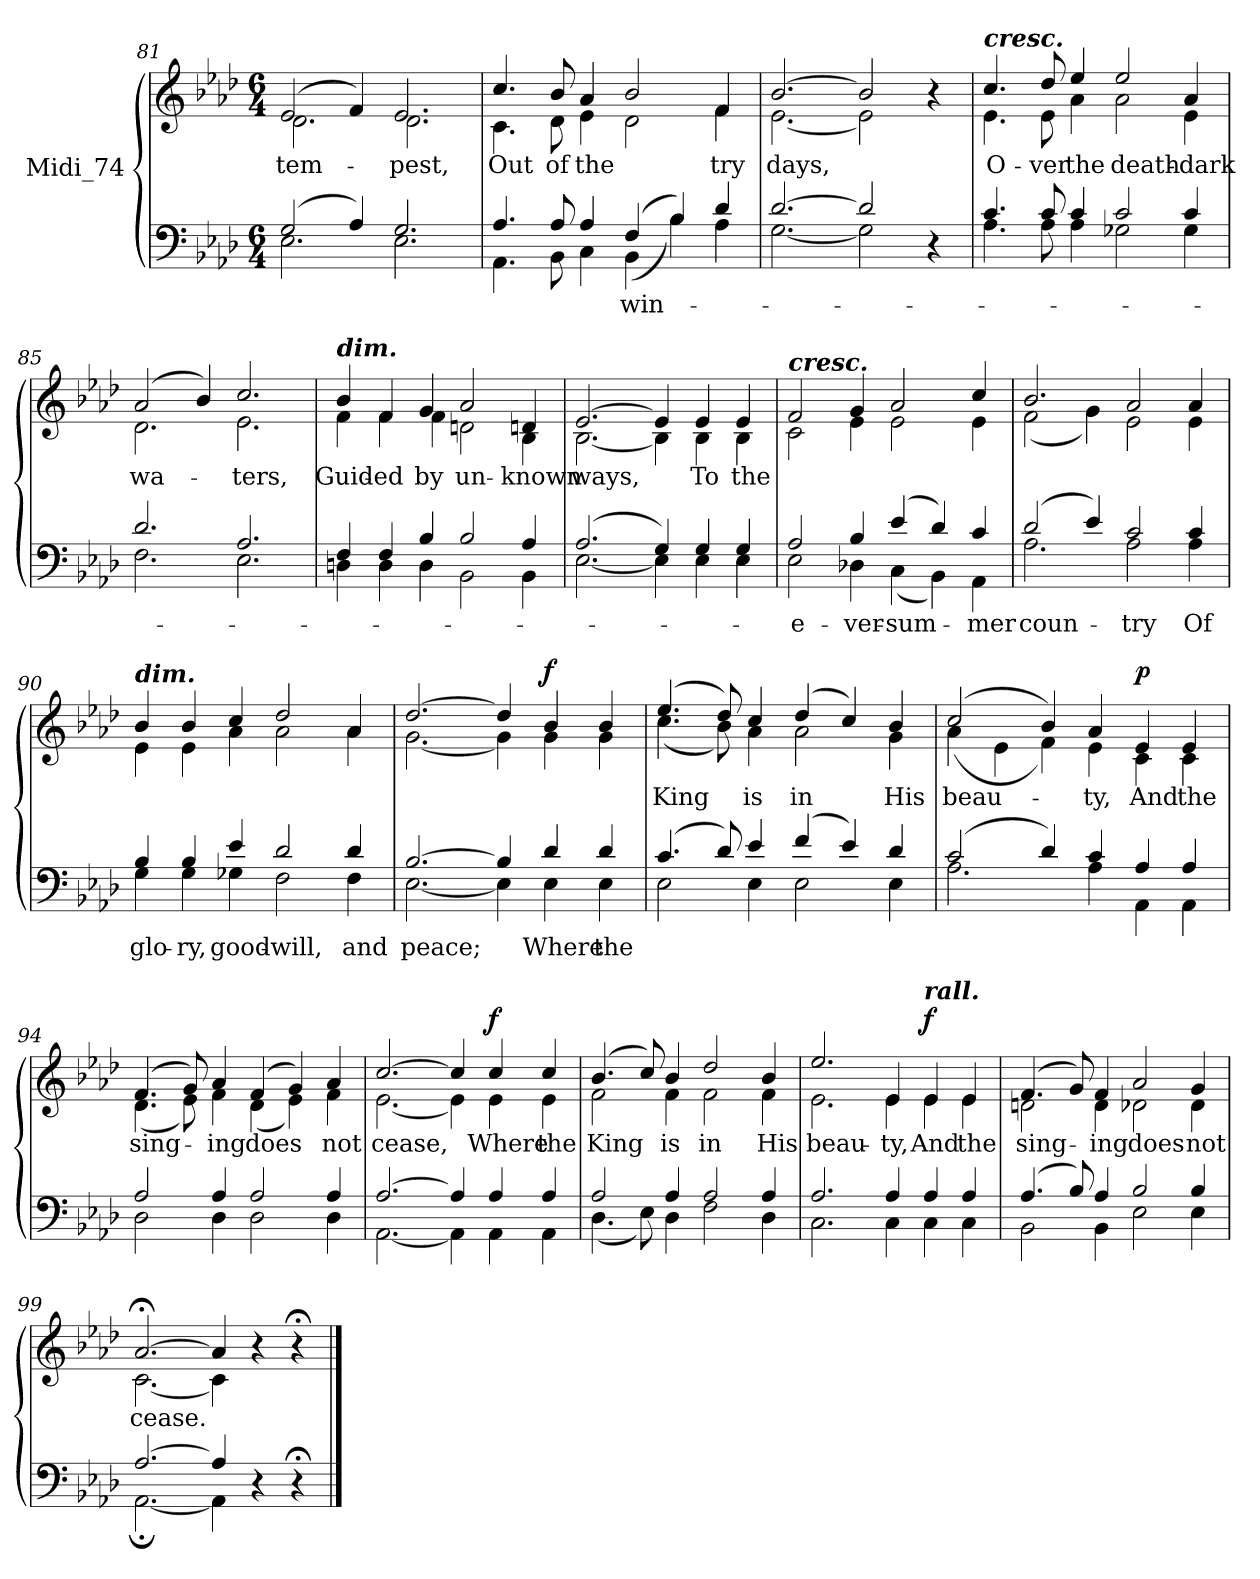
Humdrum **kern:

**kern	**text	**kern	**text	**dynam
*part2	*part2	*part1	*part1	*part1
*staff2	*staff2	*staff1	*staff1	*staff1
*I"Midi_74	*	*I"Midi_74	*	*
*clefF4	*	*clefG2	*	*
*k[b-e-a-d-]	*	*k[b-e-a-d-]	*	*
*A-:	*	*A-:	*	*
*M6/4	*	*M6/4	*	*
=81	=81	=81	=81	=81
*^	*	*	*	*
!	!	!	!	!LO:LY:b	!
*	*	*	*^	*	*
(>2G/	2.E-\	.	(>2e-/	2.d-\	tem-	.
4A-/)	.	.	4f/)	.	.	.
!	!	!	!	!	!LO:LY:b	!
2.G/	2.E-\	.	2.e-/	2.d-\	pest,	.
=82	=82	=82	=82	=82	=82	=82
!	!	!	!	!	!LO:LY:b	!
4.A-/	4.AA-\	.	4.cc/	4.c\	Out	.
!	!	!	!	!	!LO:LY:b	!
8A-/	8BB-\	.	8b-/	8d-\	of	.
!	!	!	!	!	!LO:LY:b	!
4A-/	4C\	.	4a-/	4e-\	the	.
!	!	!LO:LY:a	!	!	!	!
(>4F/	(4BB-\	win-	2b-/	2d-\	.	.
4B-/)	4B-\)	.	.	.	.	.
!	!	!	!	!	!LO:LY:b	!
4d-/	4A-\	.	4f/	4f\	try	.
=83	=83	=83	=83	=83	=83	=83
!	!	!	!	!	!LO:LY:b	!
[2.d-/	[2.G\	.	[2.b-/	[2.e-\	days,	.
2d-/]	2G\]	.	2b-/]	2e-\]	.	.
4r	4ryy	.	4r	4ryy	.	.
!!LO:LB:g=z	!!
=84	=84	=84	=84	=84	=84	=84
!	!	!	!LO:TX:a:Bi:t=cresc.	!	!	!
!	!	!	!	!	!LO:LY:b	!
4.c/	4.A-\	.	4.cc/	4.e-\	O-	.
!	!	!	!	!	!LO:LY:b	!
8c/	8A-\	.	8dd-/	8e-\	-ver	.
!	!	!	!	!	!LO:LY:b	!
4c/	4A-\	.	4ee-/	4a-\	the	.
!	!	!	!	!	!LO:LY:b	!
2c/	2G-X\	.	2ee-/	2a-\	death-	.
!	!	!	!	!	!LO:LY:b	!
4c/	4G-\	.	4a-/	4e-\	-dark	.
=85	=85	=85	=85	=85	=85	=85
!	!	!	!	!	!LO:LY:b	!
2.d-/	2.F\	.	(>2a-/	2.d-\	wa-	.
.	.	.	4b-/)	.	.	.
!	!	!	!	!	!LO:LY:b	!
2.A-/	2.E-\	.	2.cc/	2.e-\	ters,	.
=86	=86	=86	=86	=86	=86	=86
!	!	!	!LO:TX:a:Bi:t=dim.	!	!	!
!	!	!	!	!	!LO:LY:b	!
4F/	4Dn\	.	4b-/	4f\	Guid-	.
!	!	!	!	!	!LO:LY:b	!
4F/	4D\	.	4f/	4f\	-ed	.
!	!	!	!	!	!LO:LY:b	!
4B-/	4D\	.	4g/	4f\	by	.
!	!	!	!	!	!LO:LY:b	!
2B-/	2BB-\	.	2a-/	2dn\	un-	.
!	!	!	!	!	!LO:LY:b	!
4A-/	4BB-\	.	4dn/	4B-\	-known	.
=87	=87	=87	=87	=87	=87	=87
!	!	!	!	!	!LO:LY:b	!
(>2.A-/	[2.E-\	.	[2.e-/	[2.B-\	ways,	.
4G/)	4E-\]	.	4e-/]	4B-\]	.	.
!	!	!	!	!	!LO:LY:b	!
4G/	4E-\	.	4e-/	4B-\	To	.
!	!	!	!	!	!LO:LY:b	!
4G/	4E-\	.	4e-/	4B-\	the	.
!!LO:LB:g=z	!!
=88	=88	=88	=88	=88	=88	=88
!	!	!	!LO:TX:a:Bi:t=cresc.	!	!	!
!	!	!LO:LY:a	!	!	!	!
2A-/	2E-\	e-	2f/	2c\	.	.
!	!	!LO:LY:a	!	!	!	!
4B-/	4D-X\	-ver-	4g/	4e-\	.	.
!	!	!LO:LY:a	!	!	!	!
(>4e-/	(<4C\	-sum-	2a-/	2e-\	.	.
4d-/)	4BB-\)	.	.	.	.	.
!	!	!LO:LY:a	!	!	!	!
4c/	4AA-\	mer	4cc/	4e-\	.	.
=89	=89	=89	=89	=89	=89	=89
!	!	!LO:LY:a	!	!	!	!
(>2d-/	2.A-\	coun-	2.b-/	(<2f\	.	.
4e-/)	.	.	.	4g\)	.	.
!	!	!LO:LY:a	!	!	!	!
2c/	2A-\	try	2a-/	2e-\	.	.
!	!	!LO:LY:a	!	!	!	!
4c/	4A-\	Of	4a-/	4e-\	.	.
=90	=90	=90	=90	=90	=90	=90
!	!	!	!LO:TX:a:Bi:t=dim.	!	!	!
!	!	!LO:LY:a	!	!	!	!
4B-/	4G\	glo-	4b-/	4e-\	.	.
!	!	!LO:LY:a	!	!	!	!
4B-/	4G\	-ry,	4b-/	4e-\	.	.
!	!	!LO:LY:a	!	!	!	!
4e-/	4G-X\	good-	4cc/	4a-\	.	.
!	!	!LO:LY:a	!	!	!	!
2d-/	2F\	-will,	2dd-/	2a-\	.	.
!	!	!LO:LY:a	!	!	!	!
4d-/	4F\	and	4a-/	4a-\	.	.
=91	=91	=91	=91	=91	=91	=91
!	!	!LO:LY:a	!	!	!	!
[2.B-/	[2.E-\	peace;	[2.dd-/	[2.g\	.	.
4B-/]	4E-\]	.	4dd-/]	4g\]	.	.
!	!	!LO:LY:a	!	!	!	!LO:DY:b
4d-/	4E-\	Where	4b-/	4g\	.	f
!	!	!LO:LY:a	!	!	!	!
4d-/	4E-\	the	4b-/	4g\	.	.
!!LO:LB:g=z	!!
=92	=92	=92	=92	=92	=92	=92
!	!	!	!	!	!LO:LY:b	!
(>4.c/	2E-\	.	(>4.ee-/	(<4.cc\	King	.
8d-/)	.	.	8dd-/)	8b-\)	.	.
!	!	!	!	!	!LO:LY:b	!
4e-/	4E-\	.	4cc/	4a-\	is	.
!	!	!	!	!	!LO:LY:b	!
(>4f/	2E-\	.	(>4dd-/	2a-\	in	.
4e-/)	.	.	4cc/)	.	.	.
!	!	!	!	!	!LO:LY:b	!
4d-/	4E-\	.	4b-/	4g\	His	.
=93	=93	=93	=93	=93	=93	=93
!	!	!	!	!	!LO:LY:b	!
(>2c/	2.A-\	.	(>2cc/	(<4a-\	beau-	.
.	.	.	.	4e-\	.	.
4d-/)	.	.	4b-/)	4f\)	.	.
!	!	!	!	!	!LO:LY:b	!
4c/	4A-\	.	4a-/	4e-\	-ty,	.
!	!	!	!	!	!LO:LY:b	!LO:DY:b
4A-/	4AA-\	.	4e-/	4c\	And	p
!	!	!	!	!	!LO:LY:b	!
4A-/	4AA-\	.	4e-/	4c\	the	.
=94	=94	=94	=94	=94	=94	=94
!	!	!	!	!	!LO:LY:b	!
2A-/	2D-\	.	(>4.f/	(<4.d-\	sing-	.
.	.	.	8g/)	8e-\)	.	.
!	!	!	!	!	!LO:LY:b	!
4A-/	4D-\	.	4a-/	4f\	-ing	.
!	!	!	!	!	!LO:LY:b	!
2A-/	2D-\	.	(>4f/	(<4d-\	does	.
.	.	.	4g/)	4e-\)	.	.
!	!	!	!	!	!LO:LY:b	!
4A-/	4D-\	.	4a-/	4f\	not	.
=95	=95	=95	=95	=95	=95	=95
!	!	!	!	!	!LO:LY:b	!
[2.A-/	[2.AA-\	.	[2.cc/	[2.e-\	cease,	.
4A-/]	4AA-\]	.	4cc/]	4e-\]	.	.
!	!	!	!	!	!LO:LY:b	!LO:DY:b
4A-/	4AA-\	.	4cc/	4e-\	Where	f
!	!	!	!	!	!LO:LY:b	!
4A-/	4AA-\	.	4cc/	4e-\	the	.
!!LO:LB:g=z	!!
=96	=96	=96	=96	=96	=96	=96
!	!	!	!	!	!LO:LY:b	!
2A-/	(<4.D-\	.	(>4.b-/	2f\	King	.
.	8E-\)	.	8cc/)	.	.	.
!	!	!	!	!	!LO:LY:b	!
4A-/	4D-\	.	4b-/	4f\	is	.
!	!	!	!	!	!LO:LY:b	!
2A-/	2F\	.	2dd-/	2f\	in	.
!	!	!	!	!	!LO:LY:b	!
4A-/	4D-\	.	4b-/	4f\	His	.
=97	=97	=97	=97	=97	=97	=97
!	!	!	!	!	!LO:LY:b	!
2.A-/	2.C\	.	2.ee-/	2.e-\	beau-	.
!	!	!	!	!	!LO:LY:b	!
4A-/	4C\	.	4e-/	4e-\	-ty,	.
!	!	!	!LO:TX:a:Bi:t=rall.	!	!	!
!	!	!	!	!	!LO:LY:b	!LO:DY:b
4A-/	4C\	.	4e-/	4e-\	And	f
!	!	!	!	!	!LO:LY:b	!
4A-/	4C\	.	4e-/	4e-\	the	.
=98	=98	=98	=98	=98	=98	=98
!	!	!	!	!	!LO:LY:b	!
(>4.A-/	2BB-\	.	(>4.f/	2dn\	sing-	.
8B-/)	.	.	8g/)	.	.	.
!	!	!	!	!	!LO:LY:b	!
4A-/	4BB-\	.	4f/	4d\	ing	.
!	!	!	!	!	!LO:LY:b	!
2B-/	2E-\	.	2a-/	2d-X\	does	.
!	!	!	!	!	!LO:LY:b	!
4B-/	4E-\	.	4g/	4d-\	not	.
=99	=99	=99	=99	=99	=99	=99
!	!	!	!	!	!LO:LY:b	!
[2.A-/	[2.AA-;\	.	[2.a-;</	[2.c\	cease.	.
4A-/]	4AA-\]	.	4a-/]	4c\]	.	.
4r	2ryy	.	4r	2ryy	.	.
4r;	.	.	4r;<	.	.	.
*v	*v	*	*	*	*	*
*	*	*v	*v	*	*
==	==	==	==	==
*-	*-	*-	*-	*-
